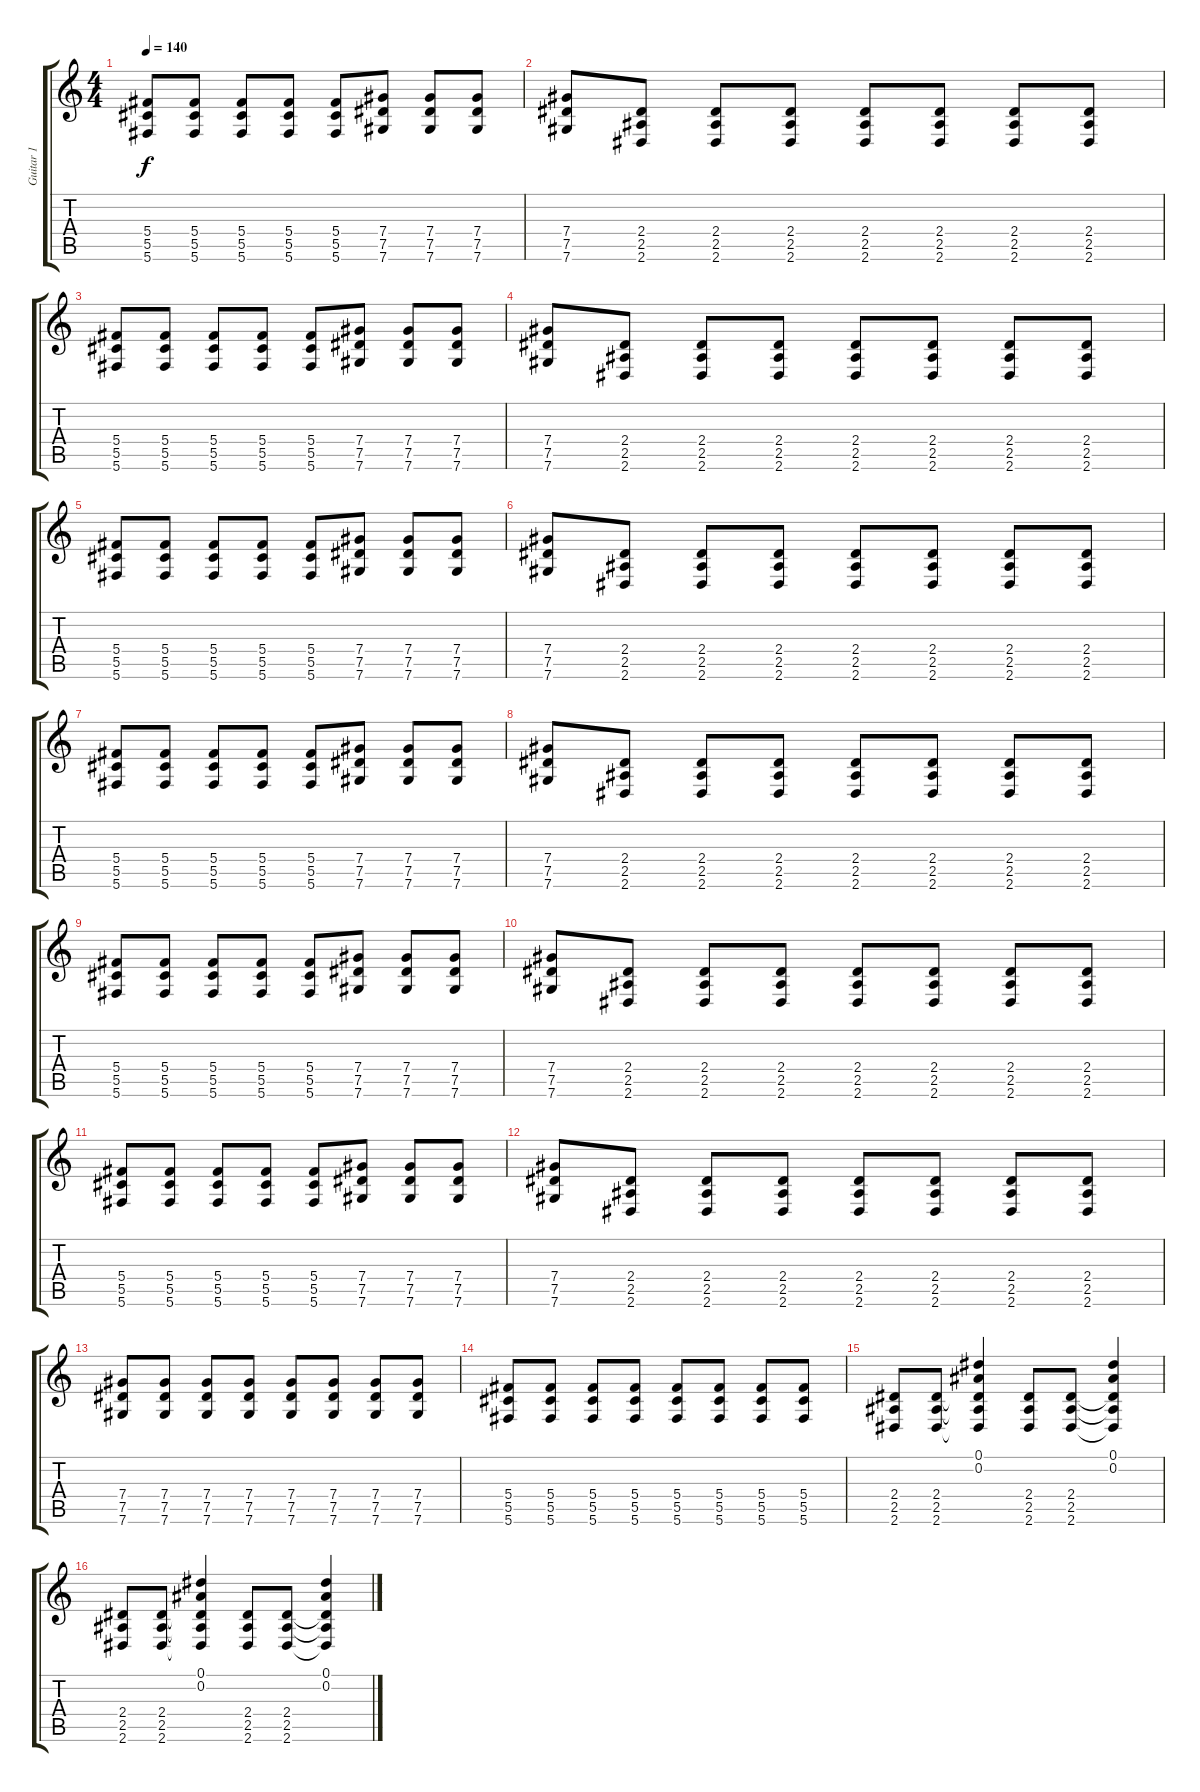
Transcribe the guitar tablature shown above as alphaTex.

\track ("Guitar 1" "Guitar 1") {instrument overdrivenguitar}
\staff {score tabs}
\tuning (Eb4 Bb3 Gb3 Db3 Ab2 Db2) {hide}
\ts (4 4)
\tempo 140
\clef g2
\ks c
(5.4 5.5 5.6).8{dy f} (5.4 5.5 5.6).8 (5.4 5.5 5.6).8 (5.4 5.5 5.6).8 (5.4 5.5 5.6).8 (7.4 7.5 7.6).8 (7.4 7.5 7.6).8 (7.4 7.5 7.6).8 |
(7.4 7.5 7.6).8 (2.4 2.5 2.6).8 (2.4 2.5 2.6).8 (2.4 2.5 2.6).8 (2.4 2.5 2.6).8 (2.4 2.5 2.6).8 (2.4 2.5 2.6).8 (2.4 2.5 2.6).8 |
(5.4 5.5 5.6).8 (5.4 5.5 5.6).8 (5.4 5.5 5.6).8 (5.4 5.5 5.6).8 (5.4 5.5 5.6).8 (7.4 7.5 7.6).8 (7.4 7.5 7.6).8 (7.4 7.5 7.6).8 |
(7.4 7.5 7.6).8 (2.4 2.5 2.6).8 (2.4 2.5 2.6).8 (2.4 2.5 2.6).8 (2.4 2.5 2.6).8 (2.4 2.5 2.6).8 (2.4 2.5 2.6).8 (2.4 2.5 2.6).8 |
(5.4 5.5 5.6).8 (5.4 5.5 5.6).8 (5.4 5.5 5.6).8 (5.4 5.5 5.6).8 (5.4 5.5 5.6).8 (7.4 7.5 7.6).8 (7.4 7.5 7.6).8 (7.4 7.5 7.6).8 |
(7.4 7.5 7.6).8 (2.4 2.5 2.6).8 (2.4 2.5 2.6).8 (2.4 2.5 2.6).8 (2.4 2.5 2.6).8 (2.4 2.5 2.6).8 (2.4 2.5 2.6).8 (2.4 2.5 2.6).8 |
(5.4 5.5 5.6).8 (5.4 5.5 5.6).8 (5.4 5.5 5.6).8 (5.4 5.5 5.6).8 (5.4 5.5 5.6).8 (7.4 7.5 7.6).8 (7.4 7.5 7.6).8 (7.4 7.5 7.6).8 |
(7.4 7.5 7.6).8 (2.4 2.5 2.6).8 (2.4 2.5 2.6).8 (2.4 2.5 2.6).8 (2.4 2.5 2.6).8 (2.4 2.5 2.6).8 (2.4 2.5 2.6).8 (2.4 2.5 2.6).8 |
(5.4 5.5 5.6).8 (5.4 5.5 5.6).8 (5.4 5.5 5.6).8 (5.4 5.5 5.6).8 (5.4 5.5 5.6).8 (7.4 7.5 7.6).8 (7.4 7.5 7.6).8 (7.4 7.5 7.6).8 |
(7.4 7.5 7.6).8 (2.4 2.5 2.6).8 (2.4 2.5 2.6).8 (2.4 2.5 2.6).8 (2.4 2.5 2.6).8 (2.4 2.5 2.6).8 (2.4 2.5 2.6).8 (2.4 2.5 2.6).8 |
(5.4 5.5 5.6).8 (5.4 5.5 5.6).8 (5.4 5.5 5.6).8 (5.4 5.5 5.6).8 (5.4 5.5 5.6).8 (7.4 7.5 7.6).8 (7.4 7.5 7.6).8 (7.4 7.5 7.6).8 |
(7.4 7.5 7.6).8 (2.4 2.5 2.6).8 (2.4 2.5 2.6).8 (2.4 2.5 2.6).8 (2.4 2.5 2.6).8 (2.4 2.5 2.6).8 (2.4 2.5 2.6).8 (2.4 2.5 2.6).8 |
(7.4 7.5 7.6).8 (7.4 7.5 7.6).8 (7.4 7.5 7.6).8 (7.4 7.5 7.6).8 (7.4 7.5 7.6).8 (7.4 7.5 7.6).8 (7.4 7.5 7.6).8 (7.4 7.5 7.6).8 |
(5.4 5.5 5.6).8 (5.4 5.5 5.6).8 (5.4 5.5 5.6).8 (5.4 5.5 5.6).8 (5.4 5.5 5.6).8 (5.4 5.5 5.6).8 (5.4 5.5 5.6).8 (5.4 5.5 5.6).8 |
(2.4 2.5 2.6).8 (2.4 2.5 2.6).8 (0.1 0.2 2.4{t} 2.5{t} 2.6{t}).4 (2.4 2.5 2.6).8 (2.4 2.5 2.6).8 (0.1 0.2 2.4{t} 2.5{t} 2.6{t}).4 |
(2.4 2.5 2.6).8 (2.4 2.5 2.6).8 (0.1 0.2 2.4{t} 2.5{t} 2.6{t}).4 (2.4 2.5 2.6).8 (2.4 2.5 2.6).8 (0.1 0.2 2.4{t} 2.5{t} 2.6{t}).4
